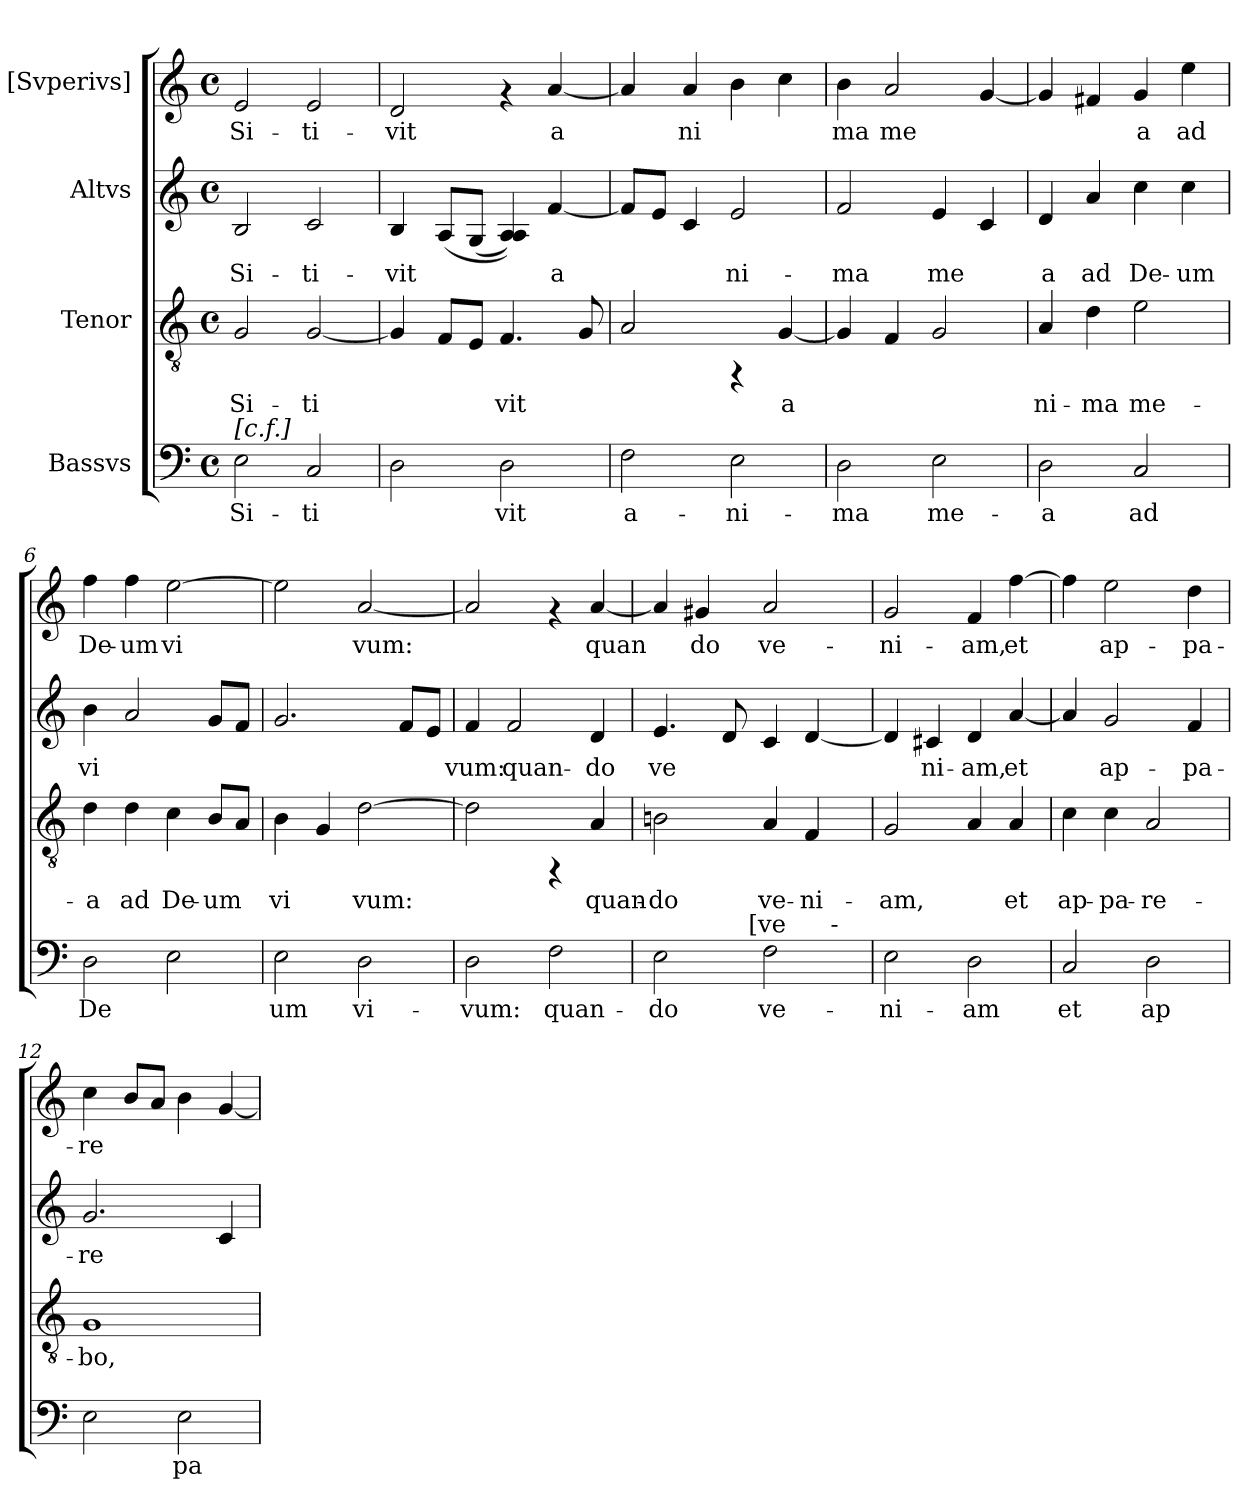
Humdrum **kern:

**kern	**text	**kern	**text	**kern	**text	**kern	**text
*part4	*part4	*part3	*part3	*part2	*part2	*part1	*part1
*staff4	*staff4	*staff3	*staff3	*staff2	*staff2	*staff1	*staff1
*I"Bassvs	*	*I"Tenor	*	*I"Altvs	*	*I"[Svperivs]	*
!!LO:PB:g=z
*stria5	*	*stria5	*	*stria5	*	*stria5	*
*clefF4	*	*clefGv2	*	*clefG2	*	*clefG2	*
*k[]	*	*k[]	*	*k[]	*	*k[]	*
*C:	*	*C:	*	*C:	*	*C:	*
*M4/4	*	*M4/4	*	*M4/4	*	*M4/4	*
*met(c)	*	*met(c)	*	*met(c)	*	*met(c)	*
=1	=1	=1	=1	=1	=1	=1	=1
!LO:TX:a:t=[c.f.]	!	!	!	!	!	!	!
!	!LO:LY:b:cj	!	!LO:LY:b:cj	!	!LO:LY:b:cj	!	!LO:LY:b:cj
2E\	Si-	2G/	Si-	2B/	Si-	2e/	Si-
!	!LO:LY:b:cj	!	!LO:LY:b:cj	!	!LO:LY:b:cj	!	!LO:LY:b:cj
2C/	-ti-	[<2G/	-ti-	2c/	-ti-	2e/	-ti-
=2	=2	=2	=2	=2	=2	=2	=2
!	!LO:LY:b:cj	!	!LO:LY:b:cj	!	!LO:LY:b:cj	!	!LO:LY:b:cj
2D\	--	4G/]	--	4B/	-vit	2d/	-vit
!	!	!	!LO:LY:b:cj	!	!LO:LY:b:cj	!	!
.	.	8F/L	--	(>8A/L	.	.	.
!	!	!	!LO:LY:b:cj	!	!LO:LY:b:cj	!	!
.	.	8E/J	--	(>8G/J	.	.	.
!	!LO:LY:b:cj	!	!LO:LY:b:cj	!	!LO:LY:b:cj	!	!
2D\	-vit	4.F/	-vit	4A/ 4A/))	.	4rf	.
!	!	!	!	!	!LO:LY:b:cj	!	!LO:LY:b:cj
.	.	.	.	[<4f/	a-	[<4a/	a-
!	!	!	!LO:LY:b:cj	!	!	!	!
.	.	8G/	.	.	.	.	.
=3	=3	=3	=3	=3	=3	=3	=3
!	!LO:LY:b:cj	!	!LO:LY:b:cj	!	!LO:LY:b:cj	!	!LO:LY:b:cj
2F\	a-	2A/	.	8f/L]	--	4a/]	--
!	!	!	!	!	!LO:LY:b:cj	!	!
.	.	.	.	8e/J	--	.	.
!	!	!	!	!	!LO:LY:b:cj	!	!LO:LY:b:cj
.	.	.	.	4c/	--	4a/	-ni-
!	!LO:LY:b:cj	!	!	!	!LO:LY:b:cj	!	!LO:LY:b:cj
2E\	-ni-	4rFF	.	2e/	-ni-	4b\	--
!	!	!	!LO:LY:b:cj	!	!	!	!LO:LY:b:cj
.	.	[<4G/	a-	.	.	4cc\	--
=4	=4	=4	=4	=4	=4	=4	=4
!	!LO:LY:b:cj	!	!LO:LY:b:cj	!	!LO:LY:b:cj	!	!LO:LY:b:cj
2D\	-ma	4G/]	--	2f/	-ma	4b\	-ma
!	!	!	!LO:LY:b:cj	!	!	!	!LO:LY:b:cj
.	.	4F/	--	.	.	2a/	me-
!	!LO:LY:b:cj	!	!LO:LY:b:cj	!	!LO:LY:b:cj	!	!
2E\	me-	2G/	--	4e/	me-	.	.
!	!	!	!	!	!LO:LY:b:cj	!	!LO:LY:b:cj
.	.	.	.	4c/	--	[<4g/	--
=5	=5	=5	=5	=5	=5	=5	=5
!	!LO:LY:b:cj	!	!LO:LY:b:cj	!	!LO:LY:b:cj	!	!LO:LY:b:cj
2D\	-a	4A/	-ni-	4d/	-a	4g/]	--
!	!	!	!LO:LY:b:cj	!	!LO:LY:b:cj	!	!LO:LY:b:cj
.	.	4d\	-ma	4a/	ad	4f#/	--
!	!LO:LY:b:cj	!	!LO:LY:b:cj	!	!LO:LY:b:cj	!	!LO:LY:b:cj
2C/	ad	2e\	me-	4cc\	De-	4g/	-a
!	!	!	!	!	!LO:LY:b:cj	!	!LO:LY:b:cj
.	.	.	.	4cc\	-um	4ee\	ad
=6	=6	=6	=6	=6	=6	=6	=6
!	!LO:LY:b:cj	!	!LO:LY:b:cj	!	!LO:LY:b:cj	!	!LO:LY:b:cj
2D\	De-	4d\	-a	4b\	vi-	4ff\	De-
!	!	!	!LO:LY:b:cj	!	!LO:LY:b:cj	!	!LO:LY:b:cj
.	.	4d\	ad	2a/	--	4ff\	-um
!	!LO:LY:b:cj	!	!LO:LY:b:cj	!	!	!	!LO:LY:b:cj
2E\	--	4c\	De-	.	.	[>2ee\	vi-
!	!	!	!LO:LY:b:cj	!	!LO:LY:b:cj	!	!
.	.	8B/L	-um	8g/L	--	.	.
!	!	!	!LO:LY:b:cj	!	!LO:LY:b:cj	!	!
.	.	8A/J	.	8f/J	--	.	.
=7	=7	=7	=7	=7	=7	=7	=7
!	!LO:LY:b:cj	!	!LO:LY:b:cj	!	!LO:LY:b:cj	!	!LO:LY:b:cj
2E\	-um	4B\	vi-	2.g/	--	2ee\]	--
!	!	!	!LO:LY:b:cj	!	!	!	!
.	.	4G/	--	.	.	.	.
!	!LO:LY:b:cj	!	!LO:LY:b:cj	!	!	!	!LO:LY:b:cj
2D\	vi-	[<2d\	-vum:	.	.	[<2a/	-vum:
!	!	!	!	!	!LO:LY:b:cj	!	!
.	.	.	.	8f/L	--	.	.
!	!	!	!	!	!LO:LY:b:cj	!	!
.	.	.	.	8e/J	--	.	.
!!LO:LB:g=z
=8	=8	=8	=8	=8	=8	=8	=8
!	!LO:LY:b:cj	!	!LO:LY:b:cj	!	!LO:LY:b:cj	!	!LO:LY:b:cj
2D\	-vum:	2d\]	.	4f/	-vum:	2a/]	.
!	!	!	!	!	!LO:LY:b:cj	!	!
.	.	.	.	2f/	quan-	.	.
!	!LO:LY:b:cj	!	!	!	!	!	!
2F\	quan-	4rFF	.	.	.	4rf	.
!	!	!	!LO:LY:b:cj	!	!LO:LY:b:cj	!	!LO:LY:b:cj
.	.	4A/	quan-	4d/	-do	[<4a/	quan-
=9	=9	=9	=9	=9	=9	=9	=9
!	!LO:LY:b:cj	!	!LO:LY:b:cj	!	!LO:LY:b:cj	!	!LO:LY:b:cj
*^	*	*	*	*	*	*	*
*	*^	*	*	*	*	*	*	*
2E\	4ryy	2ryy	-do	2Bn\	-do	4.e/	ve-	4a/]	--
!	!	!	!	!	!	!	!	!	!LO:LY:b:cj
.	8ryy	.	.	.	.	.	.	4g#/	-do
!	!	!	!	!	!	!	!LO:LY:b:cj	!	!
.	16ryy	.	.	.	.	8d/	--	.	.
.	64ryy	.	.	.	.	.	.	.	.
!	!LO:TX:a:t=[ve	!	!	!	!	!	!	!	!
.	2ryy	.	.	.	.	.	.	.	.
!	!	!	!LO:LY:b:cj	!	!LO:LY:b:cj	!	!LO:LY:b:cj	!	!LO:LY:b:cj
2F\	.	4ryy	ve-	4A/	ve-	4c/	--	2a/	ve-
!	!	!	!	!	!LO:LY:b:cj	!	!LO:LY:b:cj	!	!
.	.	16..ryy	.	4F/	-ni-	[<4d/	--	.	.
!	!	!LO:TX:a:t=-	!	!	!	!	!	!	!
.	.	8ryy	.	.	.	.	.	.	.
.	32.ryy	.	.	.	.	.	.	.	.
.	.	64ryy	.	.	.	.	.	.	.
=10	=10	=10	=10	=10	=10	=10	=10	=10	=10
!LO:TX:a:t=ni - am,]	!	!	!	!	!	!	!	!	!
!	!	!	!LO:LY:b:cj	!	!LO:LY:b:cj	!	!LO:LY:b:cj	!	!LO:LY:b:cj
*v	*v	*v	*	*	*	*	*	*	*
2E\	-ni-	2G/	-am,	4d/]	--	2g/	-ni-
!	!	!	!	!	!LO:LY:b:cj	!	!
.	.	.	.	4c#/	-ni-	.	.
!	!LO:LY:b:cj	!	!LO:LY:b:cj	!	!LO:LY:b:cj	!	!LO:LY:b:cj
2D\	-am	4A/	.	4d/	-am,	4f/	-am,
!	!	!	!LO:LY:b:cj	!	!LO:LY:b:cj	!	!LO:LY:b:cj
.	.	4A/	et	[<4a/	et	[>4ff\	et
=11	=11	=11	=11	=11	=11	=11	=11
!	!LO:LY:b:cj	!	!LO:LY:b:cj	!	!LO:LY:b:cj	!	!LO:LY:b:cj
2C/	et	4c\	ap-	4a/]	.	4ff\]	.
!	!	!	!LO:LY:b:cj	!	!LO:LY:b:cj	!	!LO:LY:b:cj
.	.	4c\	-pa-	2g/	ap-	2ee\	ap-
!	!LO:LY:b:cj	!	!LO:LY:b:cj	!	!	!	!
2D\	ap-	2A/	-re-	.	.	.	.
!	!	!	!	!	!LO:LY:b:cj	!	!LO:LY:b:cj
.	.	.	.	4f/	-pa-	4dd\	-pa-
=12	=12	=12	=12	=12	=12	=12	=12
!	!LO:LY:b:cj	!	!LO:LY:b:cj	!	!LO:LY:b:cj	!	!LO:LY:b:cj
2E\	--	1G	-bo,	2.g/	-re-	4cc\	-re-
!	!	!	!	!	!	!	!LO:LY:b:cj
.	.	.	.	.	.	8b/L	--
!	!	!	!	!	!	!	!LO:LY:b:cj
.	.	.	.	.	.	8a/J	--
!	!LO:LY:b:cj	!	!	!	!	!	!LO:LY:b:cj
2E\	-pa-	.	.	.	.	4b\	--
!	!	!	!	!	!LO:LY:b:cj	!	!LO:LY:b:cj
.	.	.	.	4c/	--	[<4g/	--
=	=	=	=	=	=	=	=
*-	*-	*-	*-	*-	*-	*-	*-
